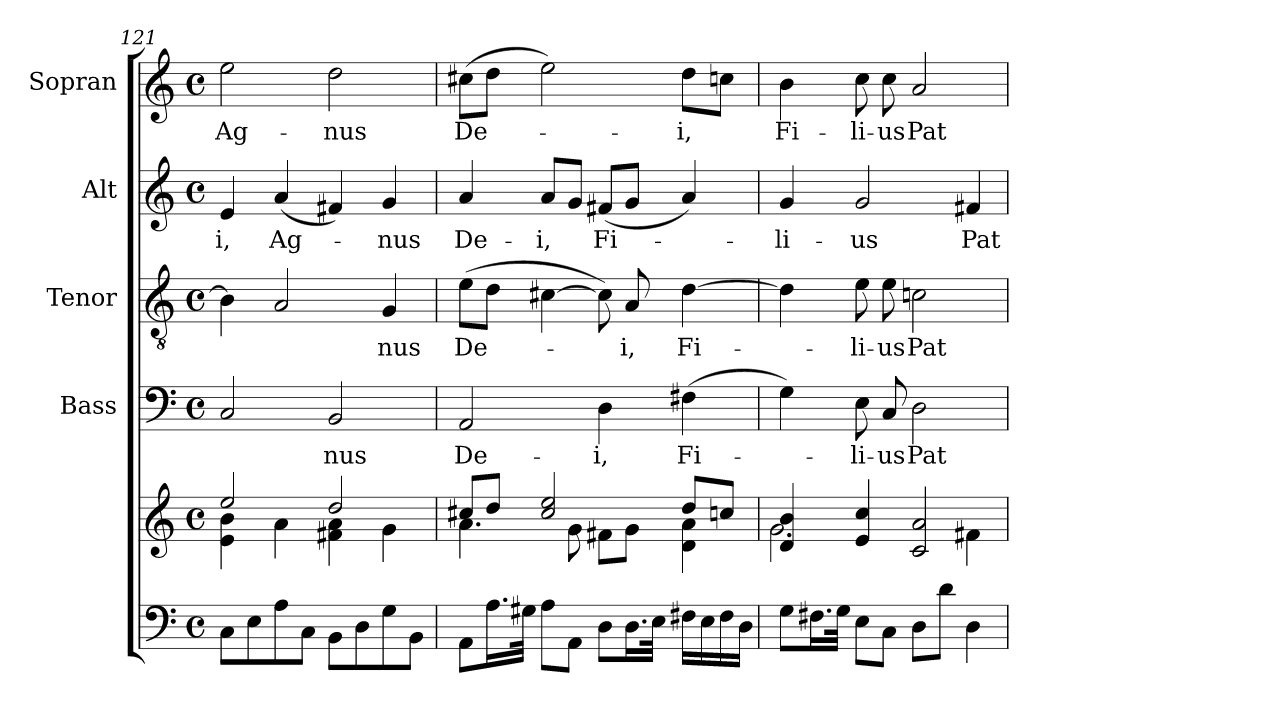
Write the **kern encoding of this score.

**kern	**kern	**kern	**text	**kern	**text	**kern	**text	**kern	**text
*part5	*part5	*part4	*part4	*part3	*part3	*part2	*part2	*part1	*part1
*staff6	*staff5	*staff4	*staff4	*staff3	*staff3	*staff2	*staff2	*staff1	*staff1
*	*	*I"Bass	*	*I"Tenor	*	*I"Alt	*	*I"Sopran	*
*	*	*I'B.	*	*I'T.	*	*I'A.	*	*I'S.	*
!!LO:LB:g=z
*clefF4	*clefG2	*clefF4	*	*clefGv2	*	*clefG2	*	*clefG2	*
*k[]	*k[]	*k[]	*	*k[]	*	*k[]	*	*k[]	*
*C:	*C:	*C:	*	*C:	*	*C:	*	*C:	*
*M4/4	*M4/4	*M4/4	*	*M4/4	*	*M4/4	*	*M4/4	*
*met(c)	*met(c)	*met(c)	*	*met(c)	*	*met(c)	*	*met(c)	*
=121	=121	=121	=121	=121	=121	=121	=121	=121	=121
*	*^	*	*	*	*	*	*	*	*
!	!	!	!	!	!	!	!	!LO:LY:b	!	!LO:LY:b
8C\L	2ee/	4e\ 4b\	2C/	.	4B\]	.	4e/	-i,	2ee\	Ag-
8E\	.	.	.	.	.	.	.	.	.	.
!	!	!	!	!	!	!	!	!LO:LY:b	!	!
8A\	.	4a\	.	.	2A/	.	(<4a/	Ag-	.	.
8C\J	.	.	.	.	.	.	.	.	.	.
!	!	!	!	!LO:LY:b	!	!	!	!	!	!LO:LY:b
8BB\L	2dd/	4f#X\ 4a\	2BB/	-nus	.	.	4f#X/)	.	2dd\	-nus
8D\	.	.	.	.	.	.	.	.	.	.
!	!	!	!	!	!	!LO:LY:b	!	!LO:LY:b	!	!
8G\	.	4g\	.	.	4G/	-nus	4g/	-nus	.	.
8BB\J	.	.	.	.	.	.	.	.	.	.
=122	=122	=122	=122	=122	=122	=122	=122	=122	=122	=122
!	!	!	!	!LO:LY:b	!	!LO:LY:b	!	!LO:LY:b	!	!LO:LY:b
8AA\L	8cc#X/L	4.a\	2AA/	De-	(>8e\L	De-	4a/	De-	(>8cc#X\L	De-
16.A\L	8dd/J	.	.	.	8d\J	.	.	.	8dd\J	.
32G#X\JJk	.	.	.	.	.	.	.	.	.	.
!	!	!	!	!	!	!	!	!LO:LY:b	!	!
8A\L	2cc#/ 2ee/	.	.	.	[4c#X\	.	8a/L	-i,	2ee\)	.
8AA\J	.	8g\	.	.	.	.	8g/J	.	.	.
!	!	!	!	!LO:LY:b	!	!	!	!LO:LY:b	!	!
8D\L	.	8f#X\L	4D\	-i,	8c#\])	.	(<8f#X/L	Fi-	.	.
!	!	!	!	!	!	!LO:LY:b	!	!	!	!
16.D\L	.	8g\J	.	.	8A/	-i,	8g/J	.	.	.
32E\JJk	.	.	.	.	.	.	.	.	.	.
!	!	!	!	!LO:LY:b	!	!LO:LY:b	!	!	!	!LO:LY:b
16F#X\LL	8dd/L	4d\ 4a\	(>4F#X\	Fi-	[4d\	Fi-	4a/)	.	8dd\L	-i,
16E\	.	.	.	.	.	.	.	.	.	.
16F#\	8cc/J	.	.	.	.	.	.	.	8cc\J	.
16D\JJ	.	.	.	.	.	.	.	.	.	.
=123	=123	=123	=123	=123	=123	=123	=123	=123	=123	=123
!	!	!	!	!	!	!	!	!LO:LY:b	!	!LO:LY:b
8G\L	4d/ 4b/	2.g\	4G\)	.	4d\]	.	4g/	-li-	4b\	Fi-
16.F#X\L	.	.	.	.	.	.	.	.	.	.
32G\JJk	.	.	.	.	.	.	.	.	.	.
!	!	!	!	!LO:LY:b	!	!LO:LY:b	!	!LO:LY:b	!	!LO:LY:b
8E\L	4e/ 4cc/	.	8E\	-li-	8e\	-li-	2g/	-us	8cc\	-li-
!	!	!	!	!LO:LY:b	!	!LO:LY:b	!	!	!	!LO:LY:b
8C\J	.	.	8C/	-us	8e\	-us	.	.	8cc\	-us
!	!	!	!	!LO:LY:b	!	!LO:LY:b	!	!	!	!LO:LY:b
8D\L	2c/ 2a/	.	2D\	Pat-	2cn\	Pat-	.	.	2a/	Pat-
8d\J	.	.	.	.	.	.	.	.	.	.
!	!	!	!	!	!	!	!	!LO:LY:b	!	!
4D\	.	4f#X\	.	.	.	.	4f#X/	Pat-	.	.
*	*v	*v	*	*	*	*	*	*	*	*
=	=	=	=	=	=	=	=	=	=
*-	*-	*-	*-	*-	*-	*-	*-	*-	*-
